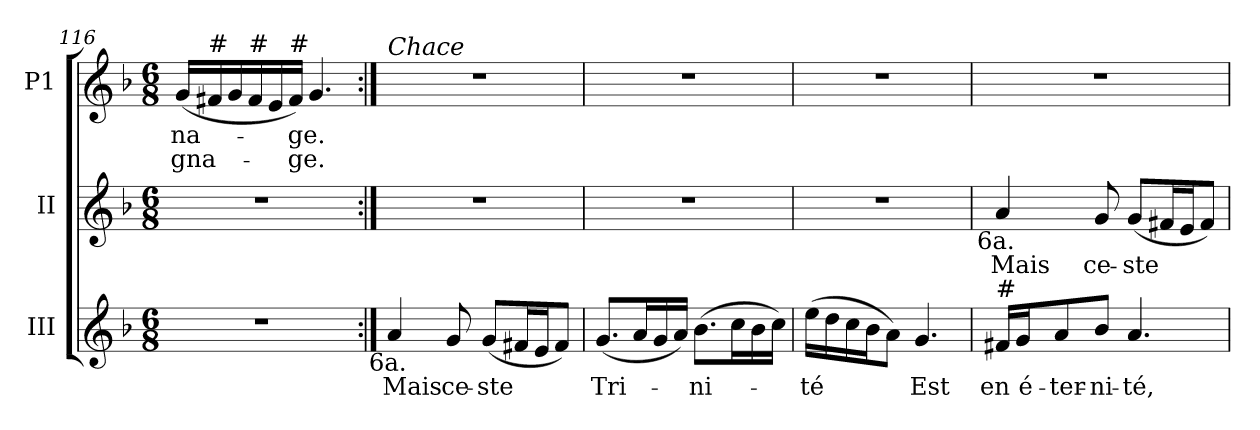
**kern	**text	**kern	**text	**kern	**text	**text
*part3	*part3	*part2	*part2	*part1	*part1	*part1
*staff3	*staff3	*staff2	*staff2	*staff1	*staff1	*staff1
*I"III	*	*I"II	*	*I"P1	*	*
*clefG2	*	*clefG2	*	*clefG2	*	*
*k[b-]	*	*k[b-]	*	*k[b-]	*	*
*F:	*	*F:	*	*F:	*	*
*M6/8	*	*M6/8	*	*M6/8	*	*
=116	=116	=116	=116	=116	=116	=116
!LO:N:vis=1	!	!LO:N:vis=1	!	!	!	!
!	!	!	!	!	!LO:LY:b:color=#000000	!LO:LY:b:color=#000000
2.r	.	2.r	.	(16gi/LL	-na-	-gna-
!	!	!	!	!LO:TX:a:t=#	!	!
.	.	.	.	16f#i/	.	.
.	.	.	.	16gi/	.	.
!	!	!	!	!LO:TX:a:t=#	!	!
.	.	.	.	16f#i/	.	.
.	.	.	.	16ei/	.	.
!	!	!	!	!LO:TX:a:t=#	!	!
.	.	.	.	16f#i/JJ)	.	.
!	!	!	!	!	!LO:LY:b:color=#000000	!LO:LY:b:color=#000000
.	.	.	.	4.gi/	-ge.	-ge.
!!LO:PB:g=z
=117:|!	=117:|!	=117:|!	=117:|!	=117:|!	=117:|!	=117:|!
!	!	!	!	!LO:TX:a:i:t=Chace	!	!
!LO:TX:b:cj:t=6a.	!	!	!	!	!	!
!	!LO:LY:b:color=#000000	!LO:N:vis=1	!	!LO:N:vis=1	!	!
4ai/	Mais	2.r	.	2.r	.	.
!	!LO:LY:b:color=#000000	!	!	!	!	!
8gi/	ce-	.	.	.	.	.
!	!LO:LY:b:color=#000000	!	!	!	!	!
(8gi/L	-ste	.	.	.	.	.
16f#Xi/L	.	.	.	.	.	.
16ei/J	.	.	.	.	.	.
8f#i/J)	.	.	.	.	.	.
=118	=118	=118	=118	=118	=118	=118
!	!LO:LY:b:color=#000000	!LO:N:vis=1	!	!LO:N:vis=1	!	!
(8.gi/L	Tri-	2.r	.	2.r	.	.
16ai/L	.	.	.	.	.	.
16gi/	.	.	.	.	.	.
16ai/JJ)	.	.	.	.	.	.
!	!LO:LY:b:color=#000000	!	!	!	!	!
(8.b-i\L	-ni-	.	.	.	.	.
16cci\L	.	.	.	.	.	.
16b-i\	.	.	.	.	.	.
16cci\JJ)	.	.	.	.	.	.
=119	=119	=119	=119	=119	=119	=119
!	!LO:LY:b:color=#000000	!LO:N:vis=1	!	!LO:N:vis=1	!	!
(16eei\LL	-té	2.r	.	2.r	.	.
16ddi\	.	.	.	.	.	.
16cci\	.	.	.	.	.	.
16b-i\J	.	.	.	.	.	.
8ai\J)	.	.	.	.	.	.
!	!LO:LY:b:color=#000000	!	!	!	!	!
4.gi/	Est	.	.	.	.	.
!!LO:LB:g=z
=120	=120	=120	=120	=120	=120	=120
!	!LO:LY:b:color=#000000	!	!	!	!	!
!	!	!LO:TX:b:cj:t=6a.	!	!	!	!
!LO:TX:a:t=#	!	!	!	!	!	!
!	!	!	!LO:LY:b:color=#000000	!LO:N:vis=1	!	!
16f#i/LL	en	4ai/	Mais	2.r	.	.
!	!LO:LY:b:color=#000000	!	!	!	!	!
16gi/J	é-	.	.	.	.	.
!	!LO:LY:b:color=#000000	!	!	!	!	!
8ai/	-ter-	.	.	.	.	.
!	!LO:LY:b:color=#000000	!	!	!	!	!
!	!	!	!LO:LY:b:color=#000000	!	!	!
8b-i/J	-ni-	8gi/	ce-	.	.	.
!	!LO:LY:b:color=#000000	!	!	!	!	!
!	!	!	!LO:LY:b:color=#000000	!	!	!
4.ai/	-té,	(8gi/L	-ste	.	.	.
.	.	16f#Xi/L	.	.	.	.
.	.	16ei/J	.	.	.	.
.	.	8f#i/J)	.	.	.	.
=	=	=	=	=	=	=
*-	*-	*-	*-	*-	*-	*-
